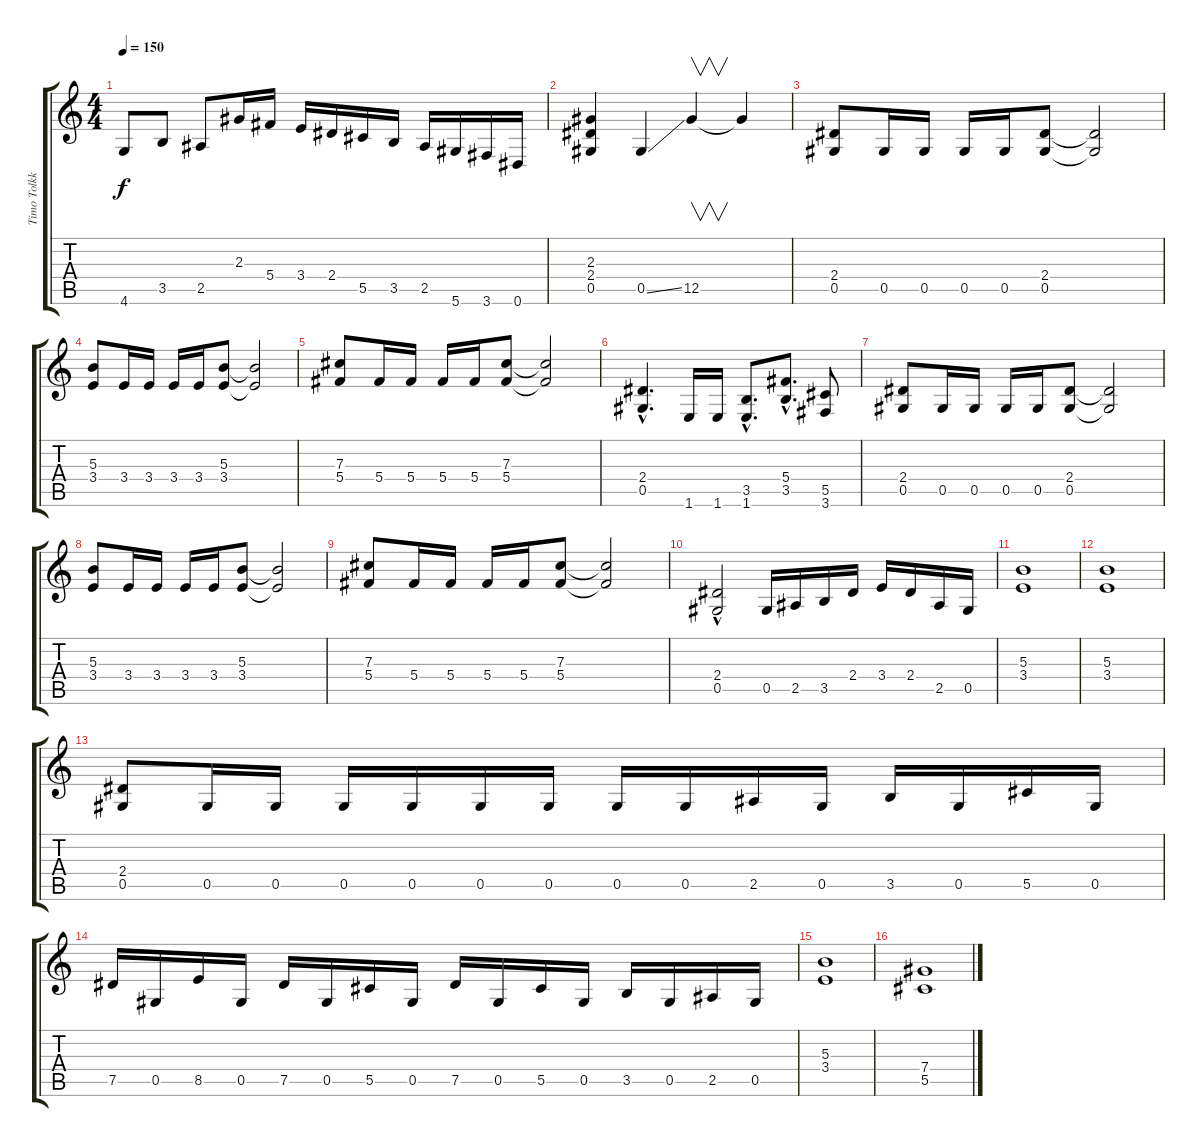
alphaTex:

\track ("Timo Tolkki" "Timo Tolkk") {instrument distortionguitar}
\staff {score tabs}
\tuning (Eb4 Bb3 Gb3 Db3 Ab2 Eb2) {hide}
\ts (4 4)
\tempo 150
\clef g2
\ks c
4.6.8{dy f} 3.5.8 2.5.8 2.3.16 5.4.16 3.4.16 2.4.16 5.5.16 3.5.16 2.5.16 5.6.16 3.6.16 0.6.16 |
(2.3 2.4 0.5).4 0.5{ss}.4 12.5.4{v} 12.5{t}.4 |
(2.4 0.5).8 0.5.16 0.5.16 0.5.16 0.5.16 (2.4 0.5).8 (2.4{t} 0.5{t}).2 |
(5.3 3.4).8 3.4.16 3.4.16 3.4.16 3.4.16 (5.3 3.4).8 (5.3{t} 3.4{t}).2 |
(7.3 5.4).8 5.4.16 5.4.16 5.4.16 5.4.16 (7.3 5.4).8 (7.3{t} 5.4{t}).2 |
(2.4{hac} 0.5{hac}).4{d} 1.6.16 1.6.16 (3.5{hac} 1.6{hac}).8{d} (5.4{hac} 3.5{hac}).8{d} (5.5 3.6).8 |
(2.4 0.5).8 0.5.16 0.5.16 0.5.16 0.5.16 (2.4 0.5).8 (2.4{t} 0.5{t}).2 |
(5.3 3.4).8 3.4.16 3.4.16 3.4.16 3.4.16 (5.3 3.4).8 (5.3{t} 3.4{t}).2 |
(7.3 5.4).8 5.4.16 5.4.16 5.4.16 5.4.16 (7.3 5.4).8 (7.3{t} 5.4{t}).2 |
(2.4 0.5{hac}).2 0.5.16 2.5.16 3.5.16 2.4.16 3.4.16 2.4.16 2.5.16 0.5.16 |
(5.3 3.4).1 |
(5.3 3.4).1 |
(2.4 0.5).8 0.5.16 0.5.16 0.5.16 0.5.16 0.5.16 0.5.16 0.5.16 0.5.16 2.5.16 0.5.16 3.5.16 0.5.16 5.5.16 0.5.16 |
7.5.16 0.5.16 8.5.16 0.5.16 7.5.16 0.5.16 5.5.16 0.5.16 7.5.16 0.5.16 5.5.16 0.5.16 3.5.16 0.5.16 2.5.16 0.5.16 |
(5.3 3.4).1 |
(7.4 5.5).1
